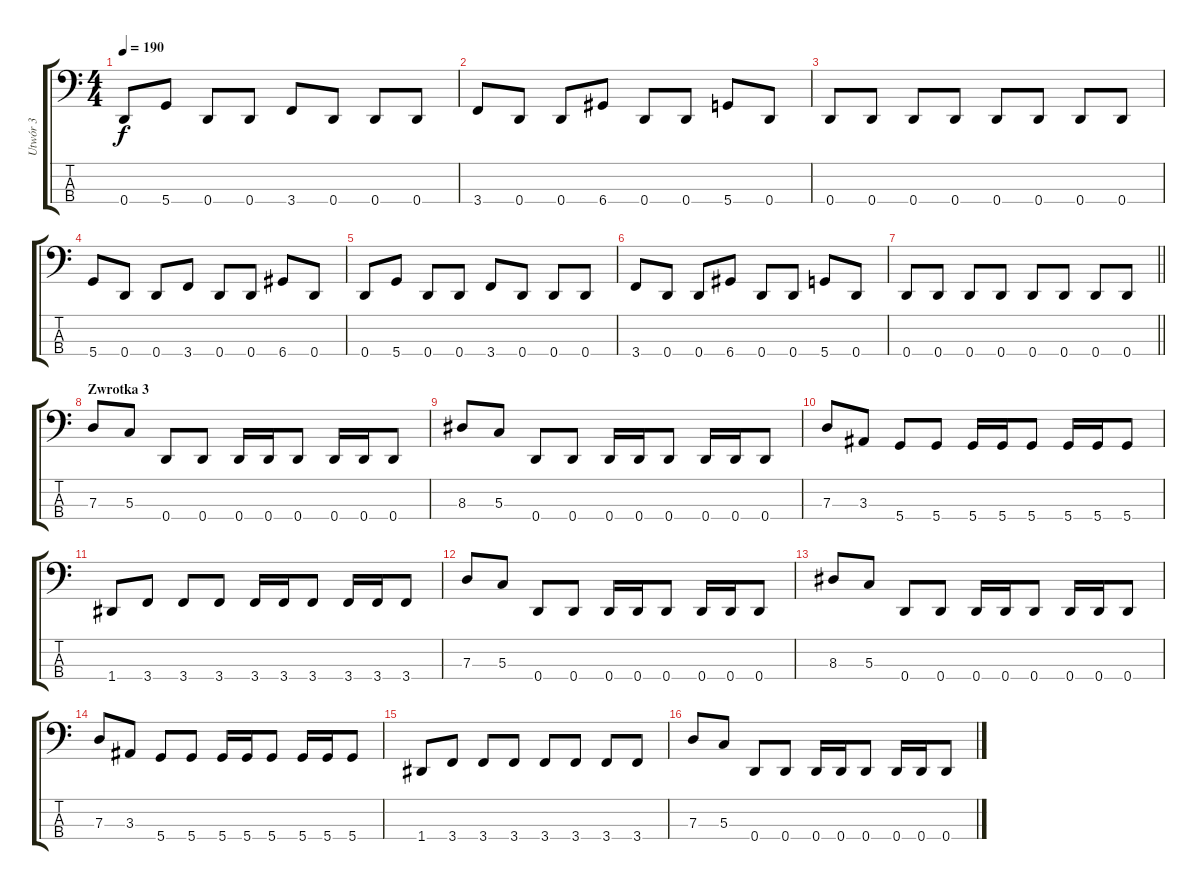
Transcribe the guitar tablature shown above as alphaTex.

\track ("Utwór 3" "Utwór 3") {instrument electricbassfinger}
\staff {score tabs}
\tuning (F2 C2 G1 D1) {hide}
\ts (4 4)
\tempo 190
\clef f4
\ks c
0.4.8{dy f} 5.4.8 0.4.8 0.4.8 3.4.8 0.4.8 0.4.8 0.4.8 |
3.4.8 0.4.8 0.4.8 6.4.8 0.4.8 0.4.8 5.4.8 0.4.8 |
0.4.8 0.4.8 0.4.8 0.4.8 0.4.8 0.4.8 0.4.8 0.4.8 |
5.4.8 0.4.8 0.4.8 3.4.8 0.4.8 0.4.8 6.4.8 0.4.8 |
0.4.8 5.4.8 0.4.8 0.4.8 3.4.8 0.4.8 0.4.8 0.4.8 |
3.4.8 0.4.8 0.4.8 6.4.8 0.4.8 0.4.8 5.4.8 0.4.8 |
\barLineRight lightlight
0.4.8 0.4.8 0.4.8 0.4.8 0.4.8 0.4.8 0.4.8 0.4.8 |
\section ("" "Zwrotka 3")
7.3.8 5.3.8 0.4.8 0.4.8 0.4.16 0.4.16 0.4.8 0.4.16 0.4.16 0.4.8 |
8.3.8 5.3.8 0.4.8 0.4.8 0.4.16 0.4.16 0.4.8 0.4.16 0.4.16 0.4.8 |
7.3.8 3.3.8 5.4.8 5.4.8 5.4.16 5.4.16 5.4.8 5.4.16 5.4.16 5.4.8 |
1.4.8 3.4.8 3.4.8 3.4.8 3.4.16 3.4.16 3.4.8 3.4.16 3.4.16 3.4.8 |
7.3.8 5.3.8 0.4.8 0.4.8 0.4.16 0.4.16 0.4.8 0.4.16 0.4.16 0.4.8 |
8.3.8 5.3.8 0.4.8 0.4.8 0.4.16 0.4.16 0.4.8 0.4.16 0.4.16 0.4.8 |
7.3.8 3.3.8 5.4.8 5.4.8 5.4.16 5.4.16 5.4.8 5.4.16 5.4.16 5.4.8 |
1.4.8 3.4.8 3.4.8 3.4.8 3.4.8 3.4.8 3.4.8 3.4.8 |
7.3.8 5.3.8 0.4.8 0.4.8 0.4.16 0.4.16 0.4.8 0.4.16 0.4.16 0.4.8
